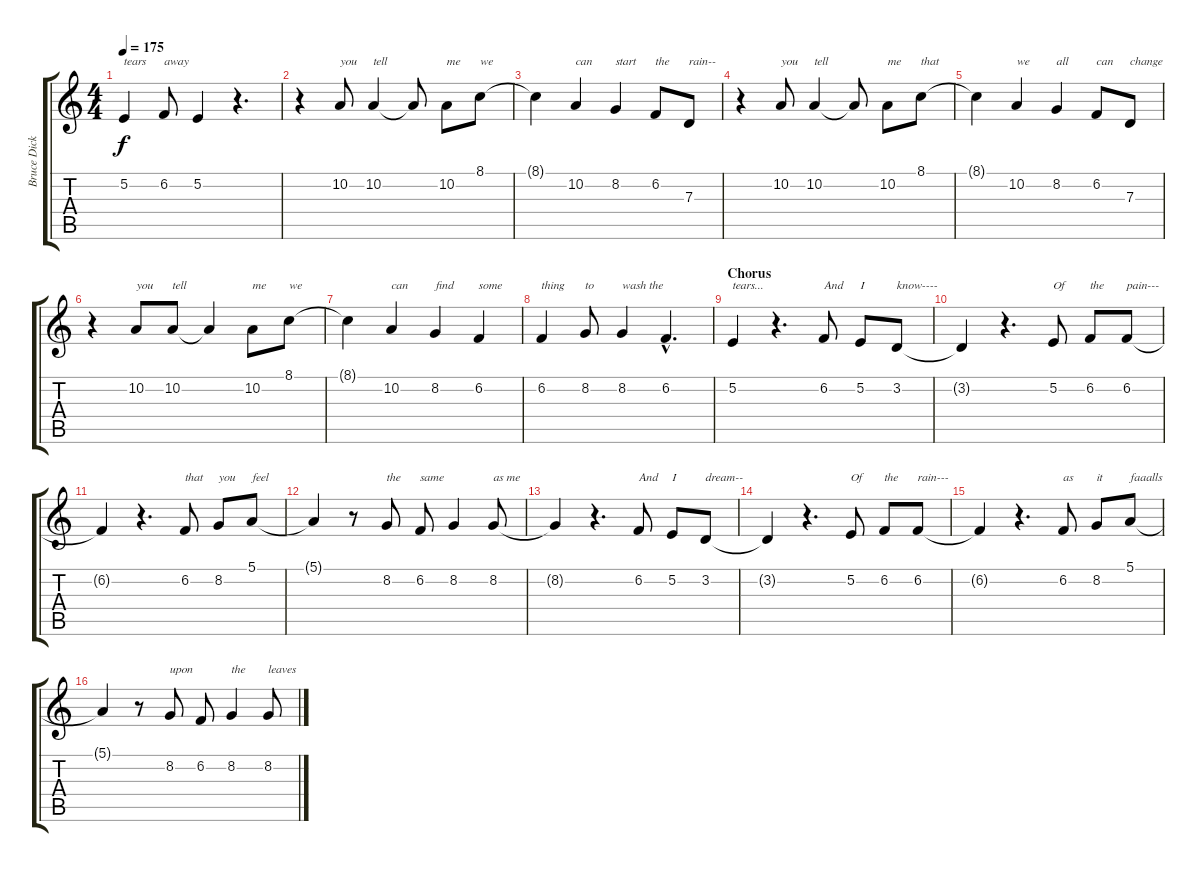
\track ("Bruce Dickinson" "Bruce Dick") {instrument sopranosax}
\staff {score tabs}
\tuning (E4 B3 G3 D3 A2 E2) {hide}
\ts (4 4)
\tempo 175
\clef g2
\ks c
5.2.4{txt "tears" dy f} 6.2.8{txt "away"} 5.2.4 r.4{d} |
r.4 10.2.8{txt "you "} 10.2.4{txt "tell"} 10.2{t}.8 10.2.8{txt "me"} 8.1.8{txt "we"} |
8.1{t}.4 10.2.4{txt "can"} 8.2.4{txt "start"} 6.2.8{txt "the "} 7.3.8{txt "rain--"} |
r.4 10.2.8{txt "you "} 10.2.4{txt "tell"} 10.2{t}.8 10.2.8{txt "me"} 8.1.8{txt "that"} |
8.1{t}.4 10.2.4{txt "we"} 8.2.4{txt "all"} 6.2.8{txt "can "} 7.3.8{txt "change"} |
r.4 10.2.8{txt "you"} 10.2.8{txt "tell"} 10.2{t}.4 10.2.8{txt "me"} 8.1.8{txt "we"} |
8.1{t}.4 10.2.4{txt "can"} 8.2.4{txt "find"} 6.2.4{txt "some"} |
6.2.4{txt "thing"} 8.2.8{txt "to"} 8.2.4{txt "wash the"} 6.2{hac}.4{d} |
\section ("" "Chorus")
5.2.4{txt "tears..."} r.4{d} 6.2.8{txt "And"} 5.2.8{txt "I"} 3.2.8{txt "know----"} |
3.2{t}.4 r.4{d} 5.2.8{txt "Of"} 6.2.8{txt "the"} 6.2.8{txt "pain---"} |
6.2{t}.4 r.4{d} 6.2.8{txt "that"} 8.2.8{txt "you"} 5.1.8{txt "feel"} |
5.1{t}.4 r.8 8.2.8{txt "the"} 6.2.8{txt "same"} 8.2.4 8.2.8{txt "as me"} |
8.2{t}.4 r.4{d} 6.2.8{txt "And"} 5.2.8{txt "I"} 3.2.8{txt "dream--"} |
3.2{t}.4 r.4{d} 5.2.8{txt "Of"} 6.2.8{txt "the"} 6.2.8{txt "rain---"} |
6.2{t}.4 r.4{d} 6.2.8{txt "as"} 8.2.8{txt "it"} 5.1.8{txt "faaalls"} |
5.1{t}.4 r.8 8.2.8{txt "upon"} 6.2.8 8.2.4{txt "the"} 8.2.8{txt "leaves"}
